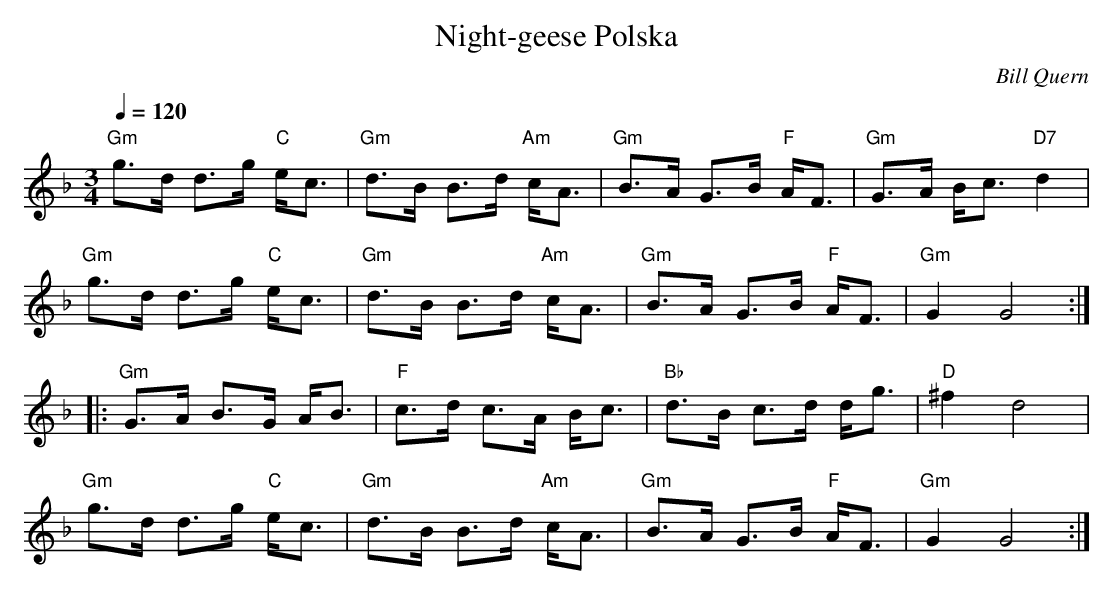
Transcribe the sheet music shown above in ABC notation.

X:1
T:Night-geese Polska
C:Bill Quern
M:3/4
Q:1/4=120
K:Dm
"Gm"g>d d>g "C"e<c|"Gm"d>B B>d "Am"c<A|"Gm"B>A G>B "F"A<F|"Gm"G>A B<c "D7"d2|
"Gm"g>d d>g "C"e<c|"Gm"d>B B>d "Am"c<A|"Gm"B>A G>B "F"A<F|"Gm"G2 G4:|
|:"Gm"G>A B>G A<B|"F"c>d c>A B<c|"Bb"d>B c>d d<g|"D"^f2 d4|
"Gm"g>d d>g "C"e<c|"Gm"d>B B>d "Am"c<A|"Gm"B>A G>B "F"A<F|"Gm"G2 G4:|
